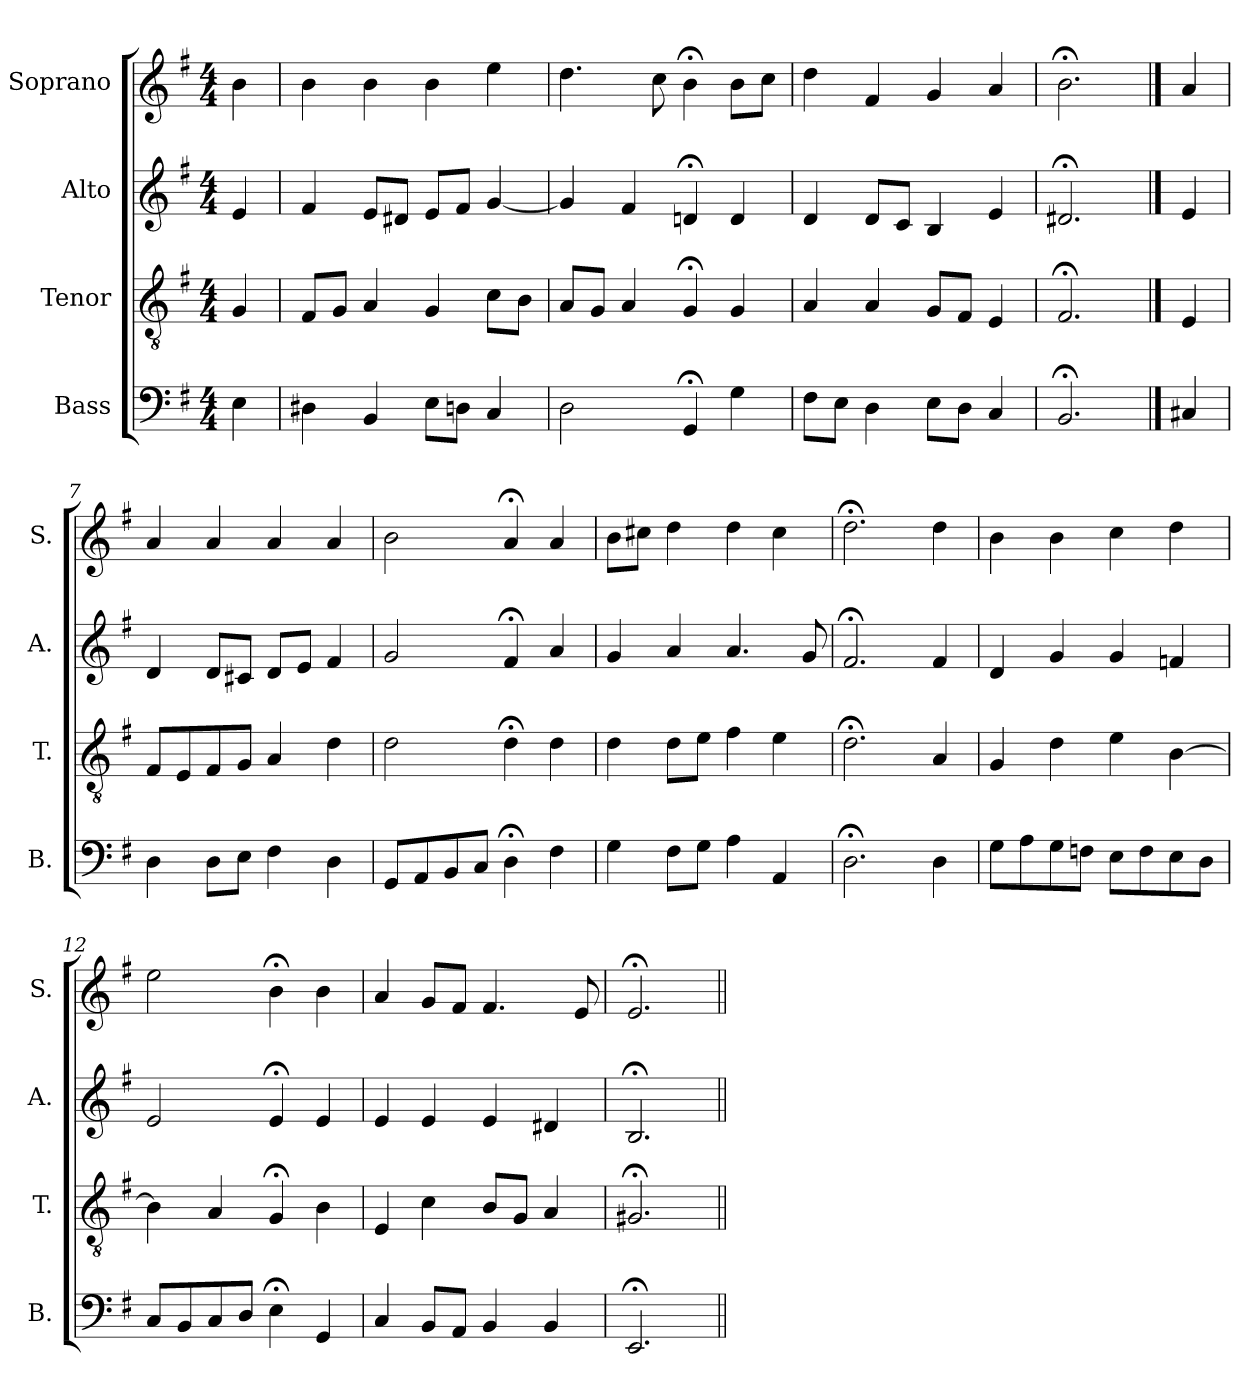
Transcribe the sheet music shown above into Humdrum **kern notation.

**kern	**kern	**kern	**kern
*part4	*part3	*part2	*part1
*staff4	*staff3	*staff2	*staff1
*I"Bass	*I"Tenor	*I"Alto	*I"Soprano
*I'B.	*I'T.	*I'A.	*I'S.
*clefF4	*clefGv2	*clefG2	*clefG2
*	*ITrd7c12	*	*
*k[f#]	*k[f#]	*k[f#]	*k[f#]
*G:	*G:	*G:	*G:
*M4/4	*M4/4	*M4/4	*M4/4
=1	=1	=1	=1
4E\	4GG/	4e/	4b\
=2	=2	=2	=2
4D#X\	8FF#/L	4f#/	4b\
.	8GG/J	.	.
4BB/	4AA/	8e/L	4b\
.	.	8d#X/J	.
8E\L	4GG/	8e/L	4b\
8Dn\J	.	8f#/J	.
4C/	8C\L	[4g/	4ee\
.	8BB\J	.	.
=3	=3	=3	=3
2D\	8AA/L	4g/]	4.dd\
.	8GG/J	.	.
.	4AA/	4f#/	.
.	.	.	8cc\
4GG;</	4GG;</	4dn;</	4b;<\
4G\	4GG/	4d/	8b\L
.	.	.	8cc\J
=4	=4	=4	=4
8F#\L	4AA/	4d/	4dd\
8E\J	.	.	.
4D\	4AA/	8d/L	4f#/
.	.	8c/J	.
8E\L	8GG/L	4B/	4g/
8D\J	8FF#/J	.	.
4C/	4EE/	4e/	4a/
=5	=5	=5	=5
2.BB;</	2.FF#;</	2.d#X;</	2.b;<\
==6	==6	==6	==6
4C#X/	4EE/	4e/	4a/
!!LO:LB:g=z
=7	=7	=7	=7
4D\	8FF#/L	4d/	4a/
.	8EE/	.	.
8D\L	8FF#/	8d/L	4a/
8E\J	8GG/J	8c#X/J	.
4F#\	4AA/	8d/L	4a/
.	.	8e/J	.
4D\	4D\	4f#/	4a/
=8	=8	=8	=8
8GG/L	2D\	2g/	2b\
8AA/	.	.	.
8BB/	.	.	.
8C/J	.	.	.
4D;<\	4D;<\	4f#;</	4a;</
4F#\	4D\	4a/	4a/
=9	=9	=9	=9
4G\	4D\	4g/	8b\L
.	.	.	8cc#X\J
8F#\L	8D\L	4a/	4dd\
8G\J	8E\J	.	.
4A\	4F#\	4.a/	4dd\
4AA/	4E\	.	4cc#\
.	.	8g/	.
=10	=10	=10	=10
2.D;<\	2.D;<\	2.f#;</	2.dd;<\
4D\	4AA/	4f#/	4dd\
!!LO:PB:g=z
=11	=11	=11	=11
8G\L	4GG/	4d/	4b\
8A\	.	.	.
8G\	4D\	4g/	4b\
8Fn\J	.	.	.
8E\L	4E\	4g/	4cc\
8F\	.	.	.
8E\	[4BB\	4fn/	4dd\
8D\J	.	.	.
=12	=12	=12	=12
8C/L	4BB\]	2e/	2ee\
8BB/	.	.	.
8C/	4AA/	.	.
8D/J	.	.	.
4E;<\	4GG;</	4e;</	4b;<\
4GG/	4BB\	4e/	4b\
=13	=13	=13	=13
4C/	4EE/	4e/	4a/
8BB/L	4C\	4e/	8g/L
8AA/J	.	.	8f#/J
4BB/	8BB/L	4e/	4.f#/
.	8GG/J	.	.
4BB/	4AA/	4d#X/	.
.	.	.	8e/
=14	=14	=14	=14
2.EE;</	2.GG#X;</	2.B;</	2.e;</
=||	=||	=||	=||
*-	*-	*-	*-
